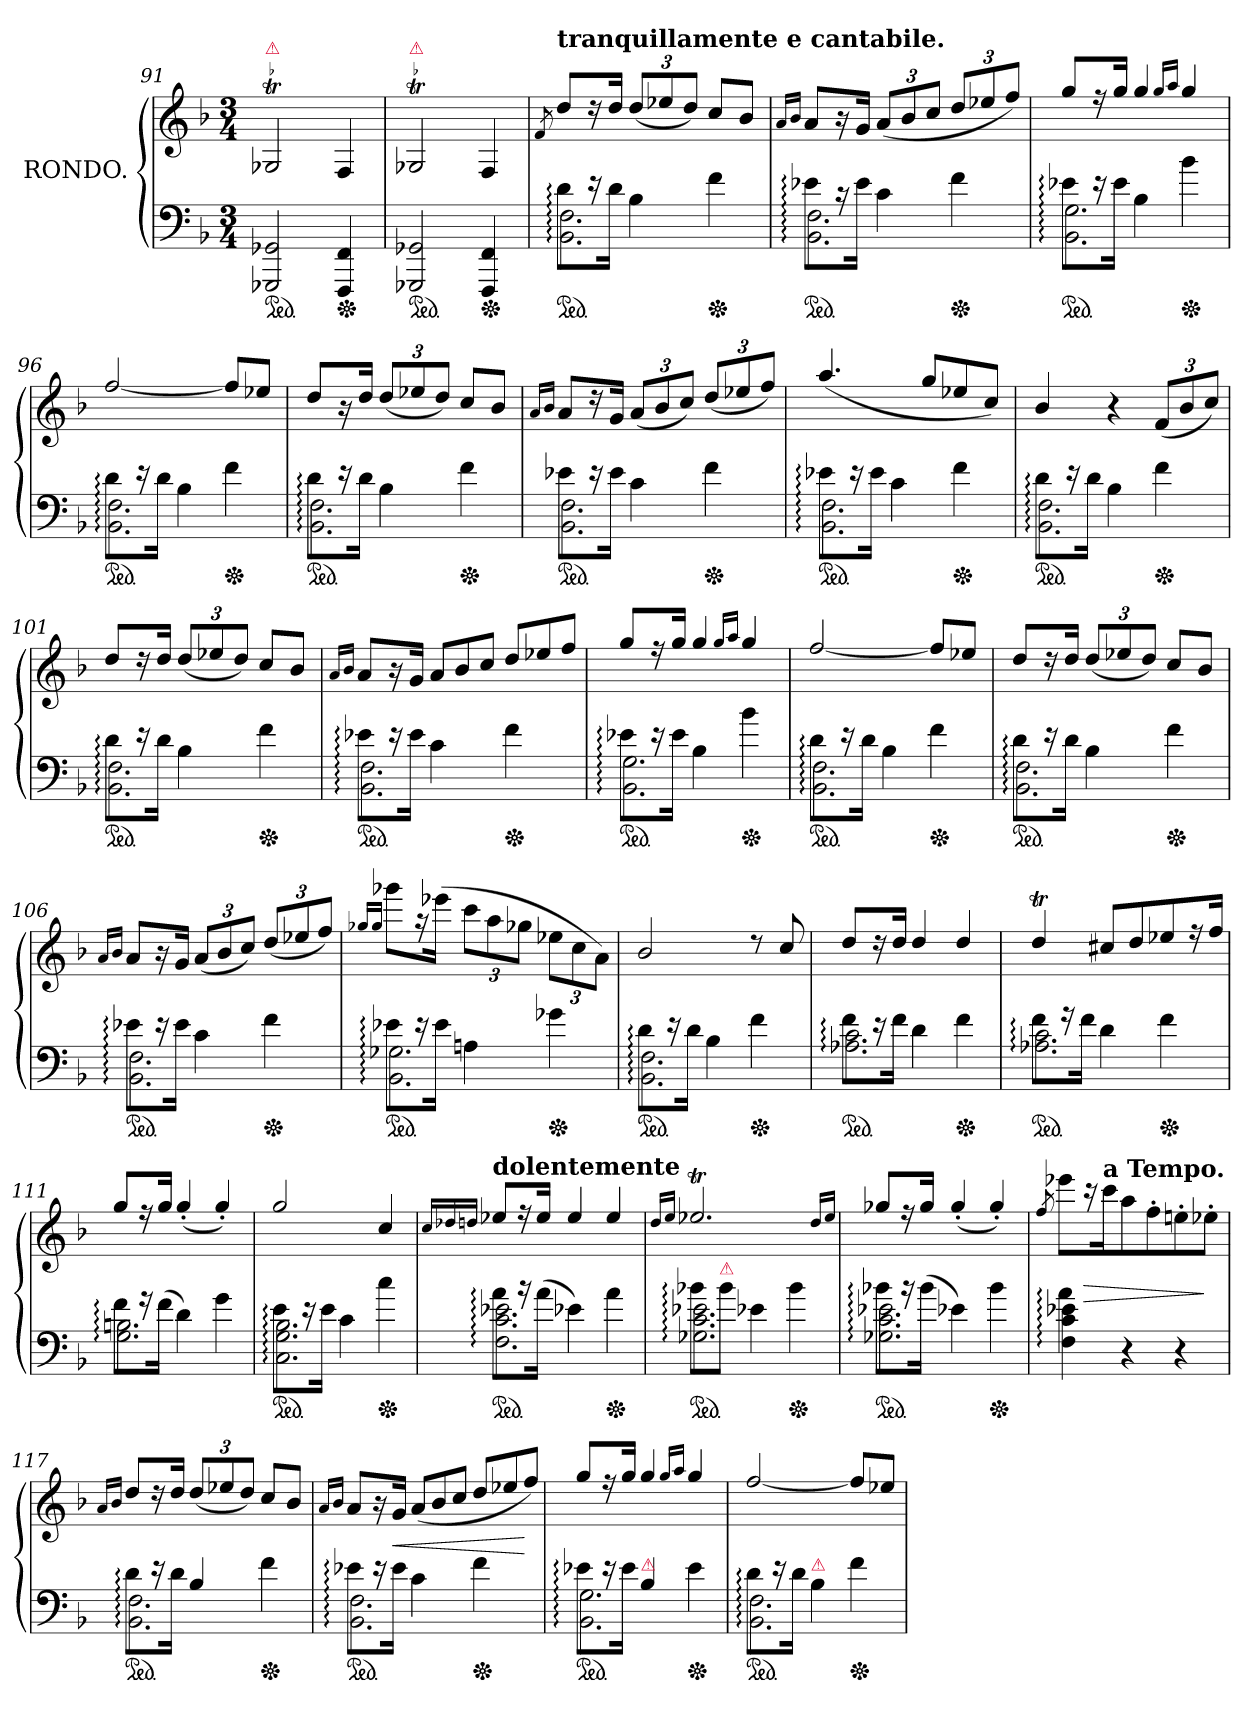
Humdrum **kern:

**kern	**kern	**dynam
*part1	*part1	*part1
*staff2	*staff1	*staff1/2
*I"RONDO.	*	*
*clefF4	*clefG2	*
*k[b-]	*k[b-]	*
*M3/4	*M3/4	*
=91	=91	=91
!	!LO:TX:a:color=crimson:t=⚠	!
!	!LO:TR:acc=-	!
*ped	*	*
2GGG-X/ 2GG-X/	2G-XT/	.
*Xped	*	*
4FFF/ 4FF/	4F/	.
=92	=92	=92
!	!LO:TX:a:color=crimson:t=⚠	!
!	!LO:TR:acc=-	!
*ped	*	*
2GGG-X/ 2GG-X/	2G-XT/	.
*Xped	*	*
4FFF/ 4FF/	4F/	.
=93	=93	=93
.	8qf/	.
*^	*	*
!	!	!LO:TX:a:B:t=tranquillamente e cantabile.	!
*ped	*	*	*
8d:\L	2.BB-: 2.F:	8dd/L	.
16re	.	16rdd	.
16d\Jk	.	16dd/Jk	.
4B-\	.	(<12dd/L	.
.	.	12ee-X	.
.	.	12ddJ)	.
*Xped	*	*	*
4f\	.	8cc/L	.
.	.	8b-/J	.
=94	=94	=94	=94
.	.	16qqa/LL	.
.	.	16qqb-/JJ	.
*ped	*	*	*
8e-X:L	2.BB-: 2.F:	8aL	.
16rc	.	16r	.
16e-\Jk	.	16g/Jk	.
4c\	.	(>12a/L	.
.	.	12b-/	.
.	.	12cc/J	.
*Xped	*	*	*
4f\	.	12dd/L	.
.	.	12ee-X/	.
.	.	12ff/J)	.
=95	=95	=95	=95
*ped	*	*	*
8e-X:L	2.BB-: 2.G:	8gg/L	.
16re	.	16rff	.
16e-\Jk	.	16gg/Jk	.
4B-\	.	4gg/	.
.	.	16qqgg/LL	.
.	.	16qqaaJJ	.
*Xped	*	*	*
4b-\	.	4gg/	.
=96	=96	=96	=96
*ped	*	*	*
8d:\L	2.BB-: 2.F:	[2ff/	.
16re	.	.	.
16d\Jk	.	.	.
4B-\	.	.	.
*Xped	*	*	*
4f\	.	8ff/L]	.
.	.	8ee-X/J	.
=97	=97	=97	=97
*ped	*	*	*
8d:\L	2.BB-: 2.F:	8dd/L	.
16re	.	16r	.
16d\Jk	.	16dd/Jk	.
4B-\	.	(<12dd/L	.
.	.	12ee-X	.
.	.	12ddJ)	.
*Xped	*	*	*
4f\	.	8cc/L	.
.	.	8b-/J	.
=98	=98	=98	=98
.	.	16qqa/LL	.
.	.	16qqb-JJ	.
*ped	*	*	*
8e-XL	2.BB- 2.F	8aL	.
16re	.	16rdd	.
16e-\Jk	.	16g/Jk	.
4c\	.	(>12a/L	.
.	.	12b-/	.
.	.	12cc/J)	.
*Xped	*	*	*
4f\	.	(>12dd/L	.
.	.	12ee-X/	.
.	.	12ff/J)	.
=99	=99	=99	=99
*ped	*	*	*
8e-X:L	2.BB-: 2.F:	(>4.aa/	.
16re	.	.	.
16e-\Jk	.	.	.
4c\	.	.	.
.	.	8ggL	.
*Xped	*	*	*
4f\	.	8ee-X/	.
.	.	8cc/J)	.
=100	=100	=100	=100
*ped	*	*	*
8d:\L	2.BB-: 2.F:	4b-/	.
16re	.	.	.
16d\Jk	.	.	.
4B-\	.	4r	.
*Xped	*	*	*
4f\	.	(<12f/L	.
.	.	12b-/	.
.	.	12cc/J)	.
=101	=101	=101	=101
*ped	*	*	*
8d:\L	2.BB-: 2.F:	8dd/L	.
16re	.	16rdd	.
16d\Jk	.	16dd/Jk	.
4B-\	.	(<12dd/L	.
.	.	12ee-X	.
.	.	12ddJ)	.
*Xped	*	*	*
4f\	.	8cc/L	.
.	.	8b-/J	.
=102	=102	=102	=102
.	.	16qqa/LL	.
.	.	16qqb-/JJ	.
*ped	*	*	*
8e-X:L	2.BB-: 2.F:	8aL	.
16re	.	16r	.
16e-\Jk	.	16g/Jk	.
*	*	*Xtuplet	*
4c\	.	12a/L	.
.	.	12b-/	.
.	.	12cc/J	.
*Xped	*	*	*
4f\	.	12dd/L	.
.	.	12ee-X/	.
.	.	12ff/J	.
=103	=103	=103	=103
*ped	*	*	*
8e-X:L	2.BB-: 2.G:	8gg/L	.
16re	.	16rff	.
16e-\Jk	.	16gg/Jk	.
4B-\	.	4gg/	.
.	.	16qqgg/LL	.
.	.	16qqaaJJ	.
*Xped	*	*	*
4b-\	.	4gg/	.
=104	=104	=104	=104
*ped	*	*	*
8d:\L	2.BB-: 2.F:	[2ff/	.
16re	.	.	.
16d\Jk	.	.	.
4B-\	.	.	.
*Xped	*	*	*
4f\	.	8ff/L]	.
.	.	8ee-X/J	.
=105	=105	=105	=105
*ped	*	*	*
8d:\L	2.BB-: 2.F:	8dd/L	.
16re	.	16rdd	.
16d\Jk	.	16dd/Jk	.
*	*	*tuplet	*
4B-\	.	(<12dd/L	.
.	.	12ee-X	.
.	.	12ddJ)	.
*Xped	*	*	*
4f\	.	8cc/L	.
.	.	8b-/J	.
=106	=106	=106	=106
.	.	16qqa/LL	.
.	.	16qqb-/JJ	.
*ped	*	*	*
8e-X:L	2.BB-: 2.F:	8aL	.
16re	.	16r	.
16e-\Jk	.	16g/Jk	.
4c\	.	(<12a/L	.
.	.	12b-	.
.	.	12ccJ)	.
*Xped	*	*	*
4f\	.	(<12dd/L	.
.	.	12ee-X/	.
.	.	12ff/J)	.
=107	=107	=107	=107
.	.	16qqgg-X/LL	.
.	.	16qqgg-JJ	.
*ped	*	*	*
8e-X:\L	2.BB-: 2.G-X:	8ggg-X\L	.
16re	.	16raa	.
16e-\Jk	.	(>16eee-X\Jk	.
4An\	.	12cccL	.
.	.	12aa	.
.	.	12gg-XJ	.
*Xped	*	*	*
4g-X\	.	12ee-XL	.
.	.	12cc	.
.	.	12aJ)	.
=108	=108	=108	=108
*ped	*	*	*
8d:\L	2.BB-: 2.F:	2b-/	.
16re	.	.	.
16d\Jk	.	.	.
4B-\	.	.	.
*Xped	*	*	*
4f\	.	8rdd	.
.	.	8cc/	.
=109	=109	=109	=109
*ped	*	*	*
8f:\L	2.A-X: 2.c:	8dd/L	.
16re	.	16rdd	.
16f\Jk	.	16dd/Jk	.
4d\	.	4dd/	.
*Xped	*	*	*
4f\	.	4dd/	.
=110	=110	=110	=110
*ped	*	*	*
8f:\L	2.A-X: 2.c:	4ddT/	.
16rg	.	.	.
16f\Jk	.	.	.
4d\	.	8cc#X/L	.
.	.	8dd/	.
*Xped	*	*	*
4f\	.	8ee-X/	.
.	.	16rff	.
.	.	16ff/Jk	.
=111	=111	=111	=111
8f:\L	2.G: 2.Bn:	8gg/L	.
16rg	.	16rff	.
(>16f\Jk	.	16gg/Jk	.
4d\)	.	(<4gg'</	.
4g\	.	4gg'</)	.
=112	=112	=112	=112
*ped	*	*	*
8e:\L	2.C: 2.G: 2.B-:	2gg/	.
16re	.	.	.
16e\Jk	.	.	.
4c\	.	.	.
*Xped	*	*	*
4cc\	.	4cc/	.
=113	=113	=113	=113
.	.	16qqcc/LL	.
.	.	16qqdd-X	.
.	.	16qqddnJJ	.
!	!	!LO:TX:a:B:t=dolentemente	!
*ped	*	*	*
8a:\L	2.F: 2.c: 2.e-X:	8ee-X/L	.
16rb	.	16rff	.
(>16a\Jk	.	16ee-/Jk	.
4e-X\)	.	4ee-/	.
*Xped	*	*	*
4a\	.	4ee-/	.
=114	=114	=114	=114
.	.	16qqdd/LL	.
.	.	16qqeeJJ	.
*	*	*^	*
*ped	*	*	*	*
8b-X:L	2.G-X: 2.c: 2.e-X:	2.ee-XT/	8ryy	.
!	!	!	!LO:TX:b:B:color=crimson:t=⚠	!
8b-\J	.	.	2ryy	.
4e-X\	.	.	.	.
*Xped	*	*	*	*
4b-\	.	.	.	.
.	.	.	8ryy	.
.	.	16qqdd/LL	.	.
.	.	16qqee-/JJ	.	.
*	*	*v	*v	*
=115	=115	=115	=115
*ped	*	*	*
8b-X:L	2.G-X: 2.c: 2.e-X:	8gg-XL	.
16rb	.	16rff	.
(>16b-\Jk	.	16gg-/Jk	.
4e-X\)	.	(<4gg-'</	.
*Xped	*	*	*
4b-\	.	4gg-'</)	.
=116	=116	=116	=116
.	.	8qff/	.
4a:\	4F: 4c: 4e-X:	8eee-X\L	.
.	.	16r	>
!	!	!LO:TX:a:B:t=a Tempo.	!
.	.	16ccc\K	.
2ryy	4r	8aa	.
.	.	8ff'>	.
.	4r	8een'>	.
.	.	8ee-X'>J	]
=117	=117	=117	=117
.	.	16qqaLL	.
.	.	16qqb-JJ	.
*ped	*	*	*
8d:\L	2.BB-: 2.F:	8dd/L	.
16re	.	16rdd	.
16d\Jk	.	16dd/Jk	.
4B-/	.	(<12dd/L	.
.	.	12ee-X	.
.	.	12ddJ)	.
*Xped	*	*	*
4f\	.	8cc/L	.
.	.	8b-/J	.
=118	=118	=118	=118
.	.	16qqa/LL	.
.	.	16qqb-JJ	.
*ped	*	*	*
8e-X:L	2.BB-: 2.F:	8aL	.
16re	.	16r	.
16e-\Jk	.	16g/Jk	<
*	*	*Xtuplet	*
4c\	.	(>12a/L	.
.	.	12b-/	.
.	.	12cc/J	.
*Xped	*	*	*
4f\	.	12dd/L	.
.	.	12ee-X/	.
.	.	12ff/J)	[
=119	=119	=119	=119
*ped	*	*	*
8e-X:L	2.BB-: 2.G:	8gg/L	.
16re	.	16rff	.
16e-\Jk	.	16gg/Jk	.
!LO:TX:a:color=crimson:t=⚠	!	!	!
4B-/	.	4gg/	.
.	.	16qqgg/LL	.
.	.	16qqaaJJ	.
*Xped	*	*	*
4e-\	.	4gg/	.
=120	=120	=120	=120
*ped	*	*	*
8d:\L	2.BB-: 2.F:	[2ff/	.
16re	.	.	.
16d\Jk	.	.	.
!LO:TX:a:color=crimson:t=⚠	!	!	!
4B-\	.	.	.
*Xped	*	*	*
4f\	.	8ff/L]	.
.	.	8ee-X/J	.
*v	*v	*	*
=	=	=
*-	*-	*-
